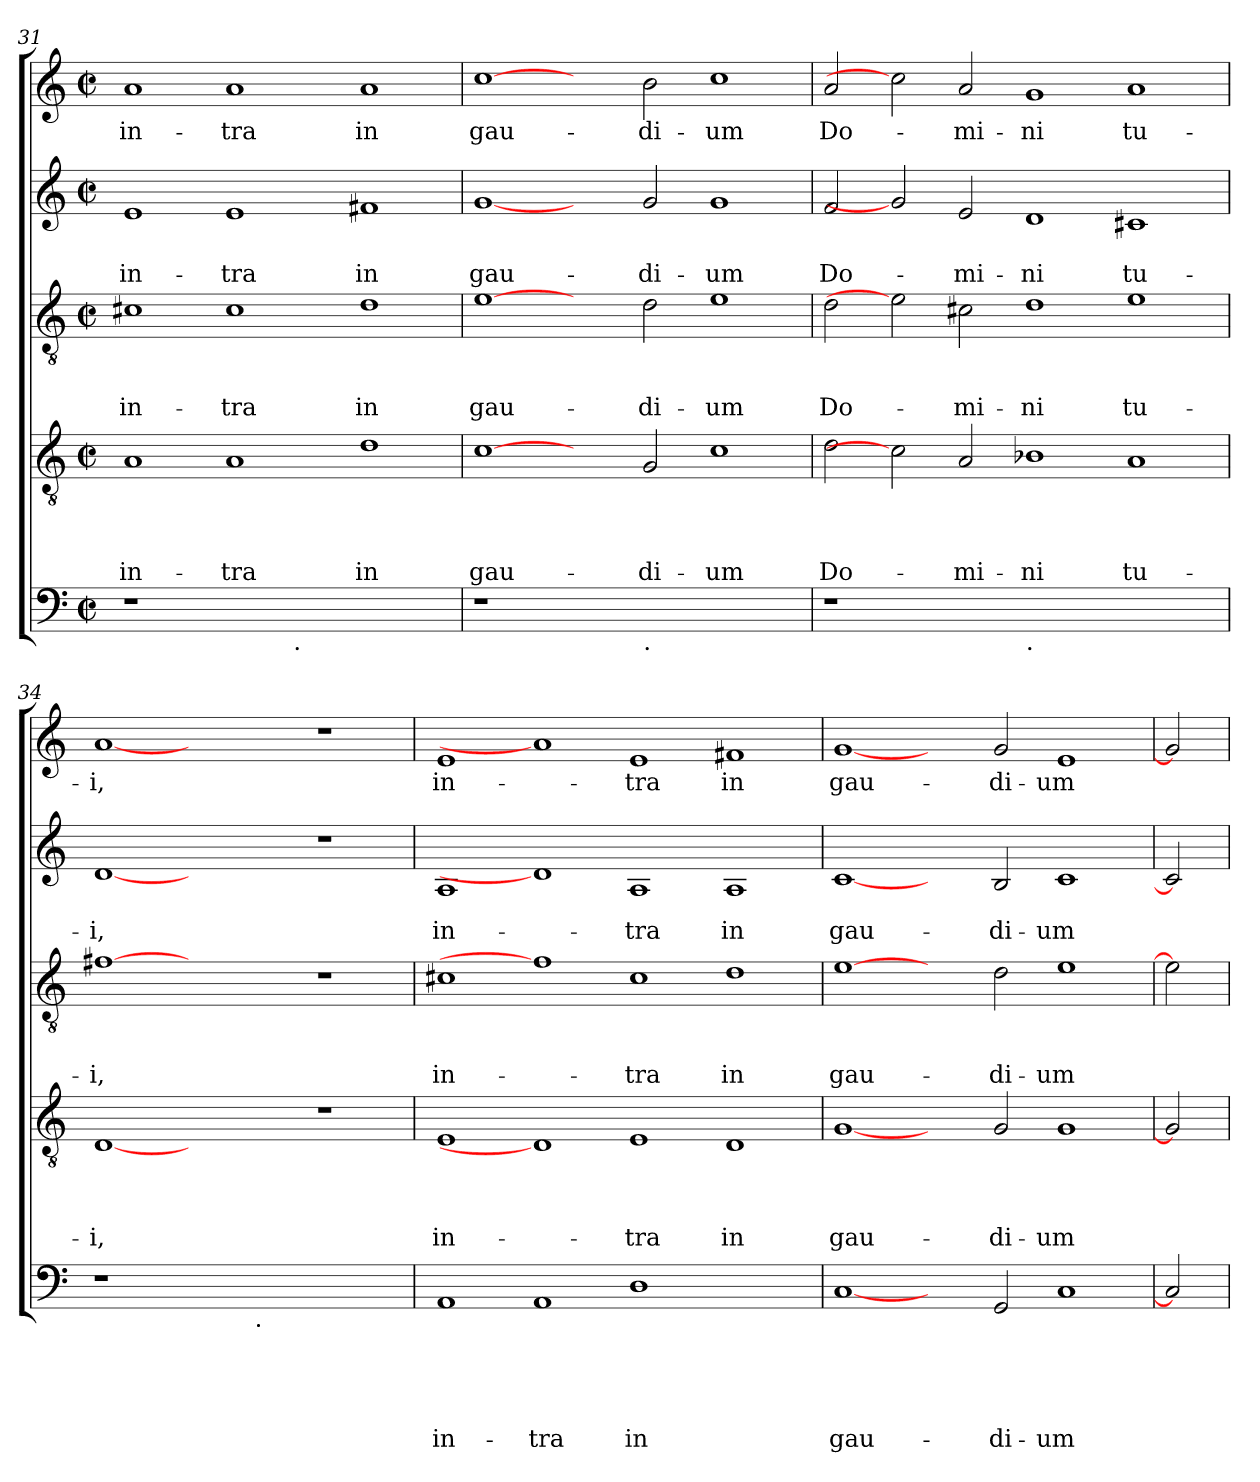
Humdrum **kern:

**kern	**text	**text	**text	**text	**text	**kern	**text	**text	**text	**text	**kern	**text	**text	**text	**kern	**text	**text	**kern	**text
*part5	*part5	*part5	*part5	*part5	*part5	*part4	*part4	*part4	*part4	*part4	*part3	*part3	*part3	*part3	*part2	*part2	*part2	*part1	*part1
*staff5	*staff5	*staff5	*staff5	*staff5	*staff5	*staff4	*staff4	*staff4	*staff4	*staff4	*staff3	*staff3	*staff3	*staff3	*staff2	*staff2	*staff2	*staff1	*staff1
*clefF4	*	*	*	*	*	*clefGv2	*	*	*	*	*clefGv2	*	*	*	*clefG2	*	*	*clefG2	*
*k[]	*	*	*	*	*	*k[]	*	*	*	*	*k[]	*	*	*	*k[]	*	*	*k[]	*
*C:	*	*	*	*	*	*C:	*	*	*	*	*C:	*	*	*	*C:	*	*	*C:	*
*M2/2	*	*	*	*	*	*M2/2	*	*	*	*	*M2/2	*	*	*	*M2/2	*	*	*M2/2	*
*met(c|)	*	*	*	*	*	*met(c|)	*	*	*	*	*met(c|)	*	*	*	*met(c|)	*	*	*met(c|)	*
=31	=31	=31	=31	=31	=31	=31	=31	=31	=31	=31	=31	=31	=31	=31	=31	=31	=31	=31	=31
!	!	!	!	!	!	!	!	!	!	!LO:LY:b	!	!	!	!LO:LY:b	!	!	!LO:LY:b	!	!LO:LY:b
1r	.	.	.	.	.	1A	.	.	.	in-	1c#X	.	.	in-	1e	.	in-	1a	in-
!	!	!	!	!	!	!	!	!	!	!LO:LY:b	!	!	!	!LO:LY:b	!	!	!LO:LY:b	!	!LO:LY:b
2ryy	.	.	.	.	.	1A	.	.	.	-tra	1c#	.	.	-tra	1e	.	-tra	1a	-tra
!LO:TX:b:t=.	!	!	!	!	!	!	!	!	!	!	!	!	!	!	!	!	!	!	!
1.ryy	.	.	.	.	.	.	.	.	.	.	.	.	.	.	.	.	.	.	.
!	!	!	!	!	!	!	!	!	!	!LO:LY:b	!	!	!	!LO:LY:b	!	!	!LO:LY:b	!	!LO:LY:b
.	.	.	.	.	.	1d	.	.	.	in	1d	.	.	in	1f#X	.	in	1a	in
!!LO:LB:g=z
=32	=32	=32	=32	=32	=32	=32	=32	=32	=32	=32	=32	=32	=32	=32	=32	=32	=32	=32	=32
!	!	!	!	!	!	!	!	!	!	!LO:LY:b	!	!	!	!LO:LY:b	!	!	!LO:LY:b	!	!LO:LY:b
1r	.	.	.	.	.	[1c	.	.	.	gau-	[1e	.	.	gau-	[1g	.	gau-	[1cc	gau-
2ryy	.	.	.	.	.	2ryy	.	.	.	.	2ryy	.	.	.	2ryy	.	.	2ryy	.
!LO:TX:b:t=.	!	!	!	!	!	!	!	!	!	!	!	!	!	!	!	!	!	!	!
!	!	!	!	!	!	!	!	!	!	!LO:LY:b	!	!	!	!LO:LY:b	!	!	!LO:LY:b	!	!LO:LY:b
1.ryy	.	.	.	.	.	2G/	.	.	.	-di-	2d\	.	.	-di-	2g/	.	-di-	2b\	-di-
!	!	!	!	!	!	!	!	!	!	!LO:LY:b:rj	!	!	!	!LO:LY:b:rj	!	!	!LO:LY:b:rj	!	!LO:LY:b:rj
.	.	.	.	.	.	1c	.	.	.	-um	1e	.	.	-um	1g	.	-um	1cc	-um
=33	=33	=33	=33	=33	=33	=33	=33	=33	=33	=33	=33	=33	=33	=33	=33	=33	=33	=33	=33
!	!	!	!	!	!	!	!	!	!	!LO:LY:b	!	!	!	!LO:LY:b	!	!	!LO:LY:b	!	!LO:LY:b
1r	.	.	.	.	.	2d\	.	.	.	Do-	2d\	.	.	Do-	2f/	.	Do-	2a/	Do-
.	.	.	.	.	.	2c]	.	.	.	.	2e]	.	.	.	2g]	.	.	2cc]	.
!	!	!	!	!	!	!	!	!	!	!LO:LY:b	!	!	!	!LO:LY:b	!	!	!LO:LY:b	!	!LO:LY:b
2ryy	.	.	.	.	.	2A/	.	.	.	-mi-	2c#X\	.	.	-mi-	2e/	.	-mi-	2a/	-mi-
!LO:TX:b:t=.	!	!	!	!	!	!	!	!	!	!	!	!	!	!	!	!	!	!	!
!	!	!	!	!	!	!	!	!	!	!LO:LY:b:rj	!	!	!	!LO:LY:b:rj	!	!	!LO:LY:b:rj	!	!LO:LY:b:rj
0ryy	.	.	.	.	.	1B-X	.	.	.	-ni	1d	.	.	-ni	1d	.	-ni	1g	-ni
!	!	!	!	!	!	!	!	!	!	!LO:LY:b	!	!	!	!LO:LY:b	!	!	!LO:LY:b	!	!LO:LY:b
.	.	.	.	.	.	1A	.	.	.	tu-	1e	.	.	tu-	1c#X	.	tu-	1a	tu-
=34	=34	=34	=34	=34	=34	=34	=34	=34	=34	=34	=34	=34	=34	=34	=34	=34	=34	=34	=34
!	!	!	!	!	!	!	!	!	!	!LO:LY:b	!	!	!	!LO:LY:b	!	!	!LO:LY:b	!	!LO:LY:b
1r	.	.	.	.	.	[1D	.	.	.	-i,	[1f#X	.	.	-i,	[1d	.	-i,	[1a	-i,
2ryy	.	.	.	.	.	1ryy	.	.	.	.	1ryy	.	.	.	1ryy	.	.	1ryy	.
!LO:TX:b:t=.	!	!	!	!	!	!	!	!	!	!	!	!	!	!	!	!	!	!	!
1.ryy	.	.	.	.	.	.	.	.	.	.	.	.	.	.	.	.	.	.	.
.	.	.	.	.	.	1r	.	.	.	.	1r	.	.	.	1r	.	.	1r	.
=35	=35	=35	=35	=35	=35	=35	=35	=35	=35	=35	=35	=35	=35	=35	=35	=35	=35	=35	=35
!	!	!	!	!	!LO:LY:b	!	!	!	!	!LO:LY:b	!	!	!	!LO:LY:b	!	!	!LO:LY:b	!	!LO:LY:b
1AA	.	.	.	.	in-	1E	.	.	.	in-	1c#X	.	.	in-	1A	.	in-	1e	in-
!	!	!	!	!	!LO:LY:b	!	!	!	!	!	!	!	!	!	!	!	!	!	!
1AA	.	.	.	.	-tra	1D]	.	.	.	.	1f#]	.	.	.	1d]	.	.	1a]	.
!	!	!	!	!	!LO:LY:b	!	!	!	!	!LO:LY:b	!	!	!	!LO:LY:b	!	!	!LO:LY:b	!	!LO:LY:b
1D	.	.	.	.	in	1E	.	.	.	-tra	1c#	.	.	-tra	1A	.	-tra	1e	-tra
!	!	!	!	!	!	!	!	!	!	!LO:LY:b	!	!	!	!LO:LY:b	!	!	!LO:LY:b	!	!LO:LY:b
1ryy	.	.	.	.	.	1D	.	.	.	in	1d	.	.	in	1A	.	in	1f#X	in
=36	=36	=36	=36	=36	=36	=36	=36	=36	=36	=36	=36	=36	=36	=36	=36	=36	=36	=36	=36
!	!	!	!	!	!LO:LY:b	!	!	!	!	!LO:LY:b	!	!	!	!LO:LY:b	!	!	!LO:LY:b	!	!LO:LY:b
[1C	.	.	.	.	gau-	[1G	.	.	.	gau-	[1e	.	.	gau-	[1c	.	gau-	[1g	gau-
2ryy	.	.	.	.	.	2ryy	.	.	.	.	2ryy	.	.	.	2ryy	.	.	2ryy	.
!	!	!	!	!	!LO:LY:b	!	!	!	!	!LO:LY:b	!	!	!	!LO:LY:b	!	!	!LO:LY:b	!	!LO:LY:b
2GG/	.	.	.	.	-di-	2G/	.	.	.	-di-	2d\	.	.	-di-	2B/	.	-di-	2g/	-di-
!	!	!	!	!	!LO:LY:b:rj	!	!	!	!	!LO:LY:b	!	!	!	!LO:LY:b	!	!	!LO:LY:b:rj	!	!LO:LY:b
1C	.	.	.	.	-um	1G	.	.	.	-um	1e	.	.	-um	1c	.	-um	1e	-um
=37	=37	=37	=37	=37	=37	=37	=37	=37	=37	=37	=37	=37	=37	=37	=37	=37	=37	=37	=37
2C]	.	.	.	.	.	2G]	.	.	.	.	2e]	.	.	.	2c]	.	.	2g]	.
=	=	=	=	=	=	=	=	=	=	=	=	=	=	=	=	=	=	=	=
*-	*-	*-	*-	*-	*-	*-	*-	*-	*-	*-	*-	*-	*-	*-	*-	*-	*-	*-	*-
